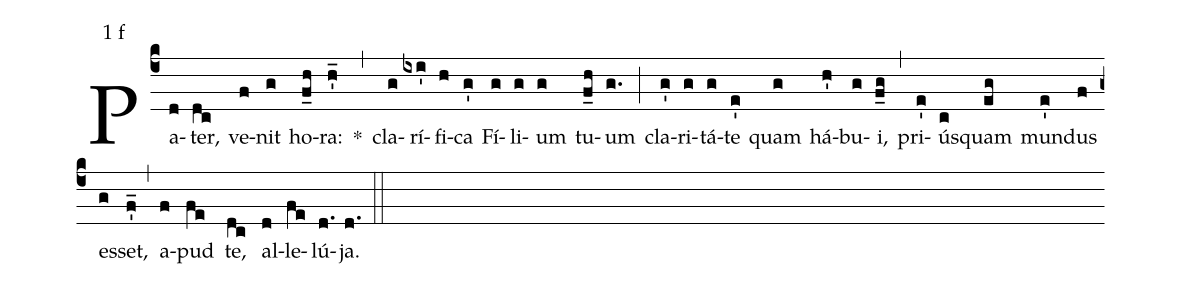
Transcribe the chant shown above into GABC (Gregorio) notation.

mode:1 f;
%%
(c4) Pa(d)ter,(dc) ve(f)nit(g) ho(f_h)ra:(h'_) *(,) cla(g)rí(ixi')fi(h)ca(g') Fí(g)li(g)um(g) tu(f_h)um(g.) (;) cla(g')ri(g)tá(g)te(e') quam(g) há(h')bu(g)i,(f_g) (,) pri(e')ú(c)squam(eg) mun(e')dus(f) es(g)set,(f'_) (,) a(f)pud(fe) te,(dc) al(d)le(fe)lú(d.)ja.(d.) (::)
